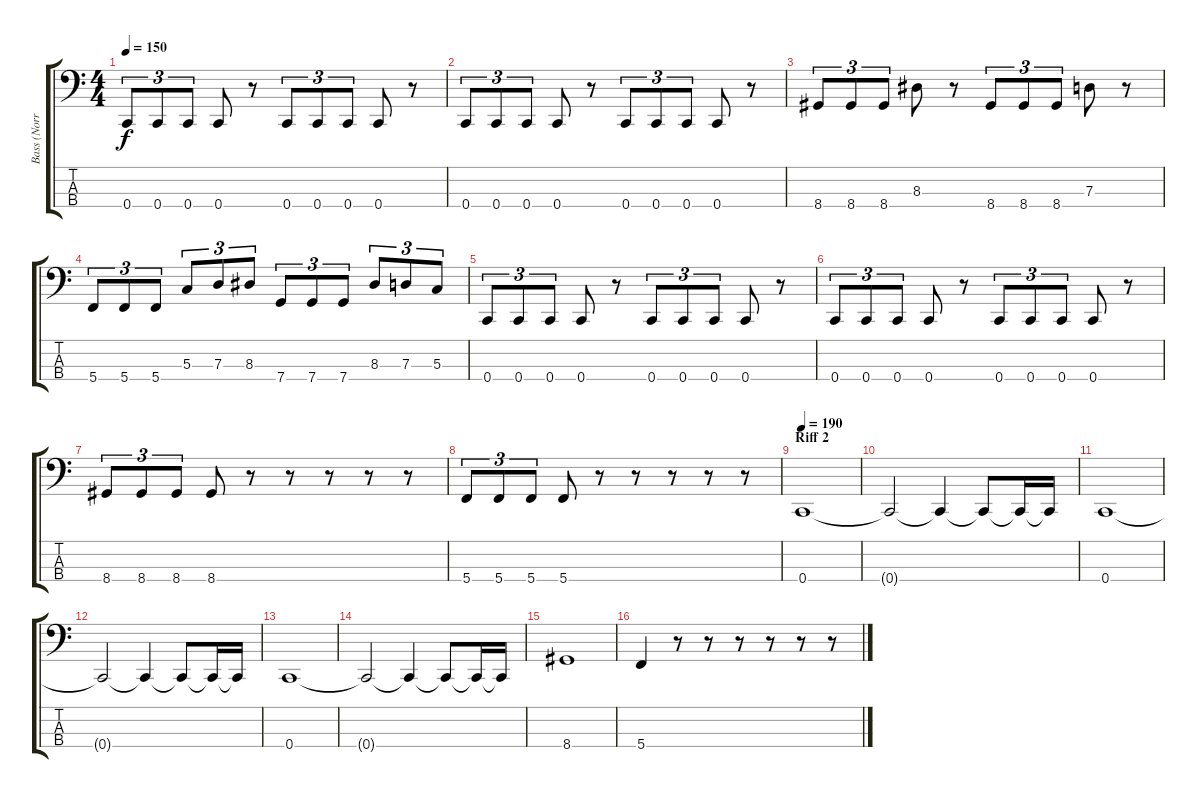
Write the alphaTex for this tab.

\track ("Bass (Norris)" "Bass (Norr") {instrument electricbasspick}
\staff {score tabs}
\tuning (F2 C2 G1 C1) {hide}
\ts (4 4)
\tempo 150
\clef f4
\ks c
0.4.8{tu (3 2) dy f} 0.4.8{tu (3 2)} 0.4.8{tu (3 2)} 0.4.8 r.8 0.4.8{tu (3 2)} 0.4.8{tu (3 2)} 0.4.8{tu (3 2)} 0.4.8 r.8 |
0.4.8{tu (3 2)} 0.4.8{tu (3 2)} 0.4.8{tu (3 2)} 0.4.8 r.8 0.4.8{tu (3 2)} 0.4.8{tu (3 2)} 0.4.8{tu (3 2)} 0.4.8 r.8 |
8.4.8{tu (3 2)} 8.4.8{tu (3 2)} 8.4.8{tu (3 2)} 8.3.8 r.8 8.4.8{tu (3 2)} 8.4.8{tu (3 2)} 8.4.8{tu (3 2)} 7.3.8 r.8 |
5.4.8{tu (3 2)} 5.4.8{tu (3 2)} 5.4.8{tu (3 2)} 5.3.8{tu (3 2)} 7.3.8{tu (3 2)} 8.3.8{tu (3 2)} 7.4.8{tu (3 2)} 7.4.8{tu (3 2)} 7.4.8{tu (3 2)} 8.3.8{tu (3 2)} 7.3.8{tu (3 2)} 5.3.8{tu (3 2)} |
0.4.8{tu (3 2)} 0.4.8{tu (3 2)} 0.4.8{tu (3 2)} 0.4.8 r.8 0.4.8{tu (3 2)} 0.4.8{tu (3 2)} 0.4.8{tu (3 2)} 0.4.8 r.8 |
0.4.8{tu (3 2)} 0.4.8{tu (3 2)} 0.4.8{tu (3 2)} 0.4.8 r.8 0.4.8{tu (3 2)} 0.4.8{tu (3 2)} 0.4.8{tu (3 2)} 0.4.8 r.8 |
8.4.8{tu (3 2)} 8.4.8{tu (3 2)} 8.4.8{tu (3 2)} 8.4.8 r.8 r.8 r.8 r.8 r.8 |
5.4.8{tu (3 2)} 5.4.8{tu (3 2)} 5.4.8{tu (3 2)} 5.4.8 r.8 r.8 r.8 r.8 r.8 |
\section ("" "Riff 2")
\tempo 190
0.4.1 |
0.4{t}.2 0.4{t}.4 0.4{t}.8 0.4{t}.16 0.4{t}.16 |
0.4.1 |
0.4{t}.2 0.4{t}.4 0.4{t}.8 0.4{t}.16 0.4{t}.16 |
0.4.1 |
0.4{t}.2 0.4{t}.4 0.4{t}.8 0.4{t}.16 0.4{t}.16 |
8.4.1 |
5.4.4 r.8 r.8 r.8 r.8 r.8 r.8
